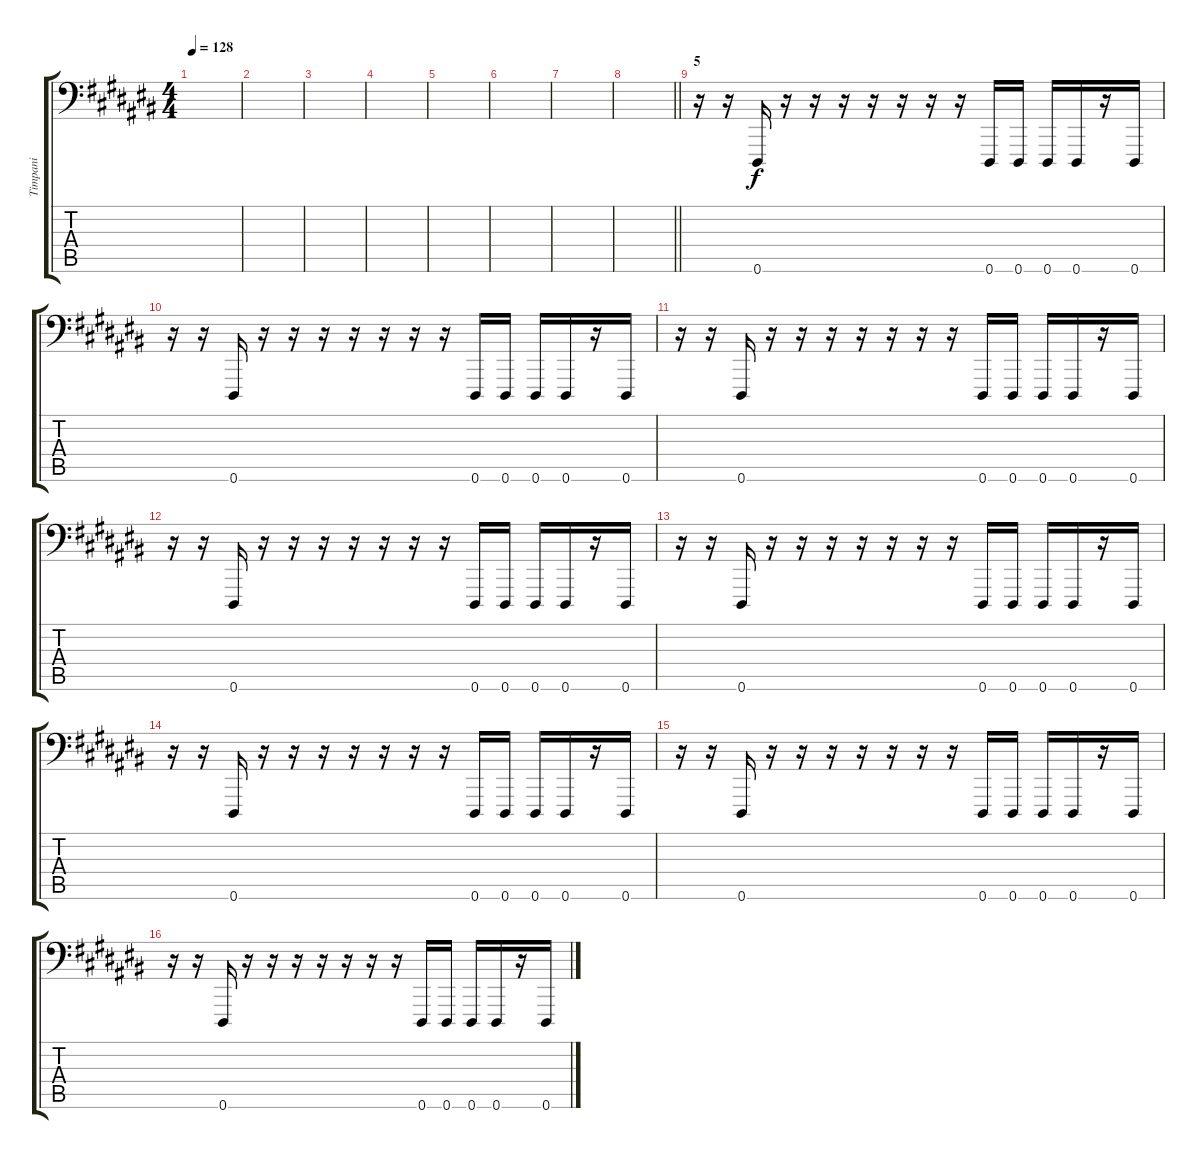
\track ("Timpani" "Timpani") {instrument taikodrum}
\staff {score tabs}
\tuning (Eb4 Bb3 Gb3 Db3 Ab2 Eb1) {hide}
\ts (4 4)
\tempo 128
\clef f4
\ks c#
|
|
|
|
|
|
|
\barLineRight lightlight
|
\section ("" "5")
r.16 r.16 0.6.16 r.16 r.16 r.16 r.16 r.16 r.16 r.16 0.6.16 0.6.16 0.6.16 0.6.16 r.16 0.6.16 |
r.16 r.16 0.6.16 r.16 r.16 r.16 r.16 r.16 r.16 r.16 0.6.16 0.6.16 0.6.16 0.6.16 r.16 0.6.16 |
r.16 r.16 0.6.16 r.16 r.16 r.16 r.16 r.16 r.16 r.16 0.6.16 0.6.16 0.6.16 0.6.16 r.16 0.6.16 |
r.16 r.16 0.6.16 r.16 r.16 r.16 r.16 r.16 r.16 r.16 0.6.16 0.6.16 0.6.16 0.6.16 r.16 0.6.16 |
r.16 r.16 0.6.16 r.16 r.16 r.16 r.16 r.16 r.16 r.16 0.6.16 0.6.16 0.6.16 0.6.16 r.16 0.6.16 |
r.16 r.16 0.6.16 r.16 r.16 r.16 r.16 r.16 r.16 r.16 0.6.16 0.6.16 0.6.16 0.6.16 r.16 0.6.16 |
r.16 r.16 0.6.16 r.16 r.16 r.16 r.16 r.16 r.16 r.16 0.6.16 0.6.16 0.6.16 0.6.16 r.16 0.6.16 |
r.16 r.16 0.6.16 r.16 r.16 r.16 r.16 r.16 r.16 r.16 0.6.16 0.6.16 0.6.16 0.6.16 r.16 0.6.16
